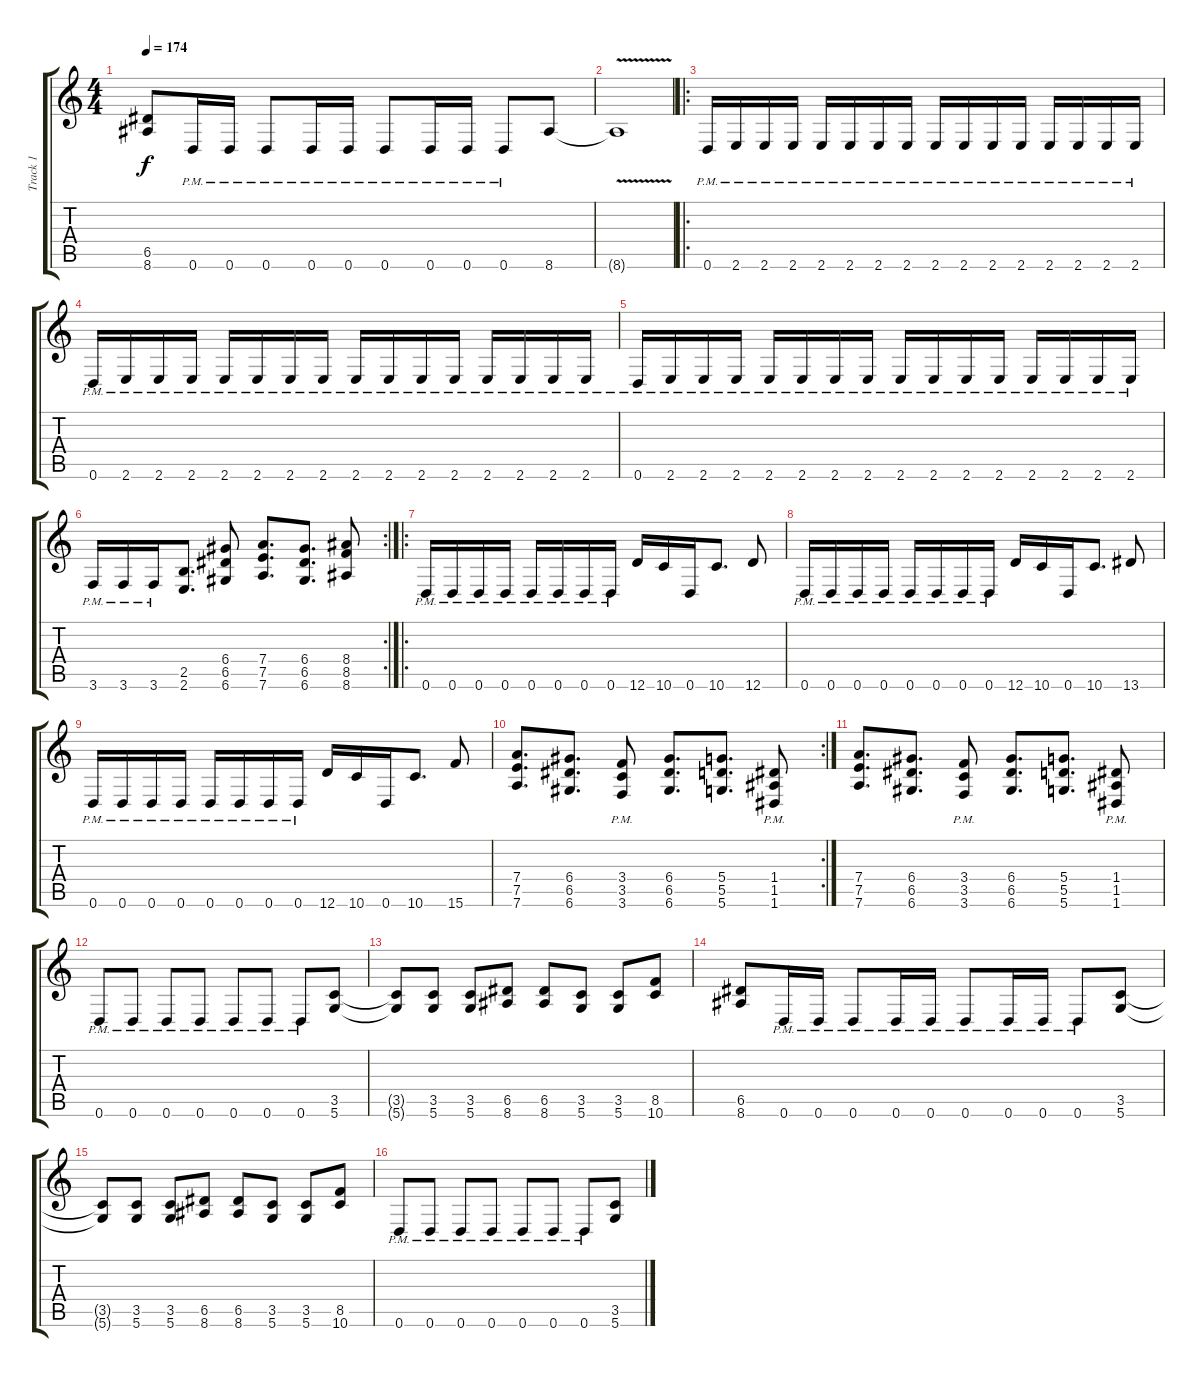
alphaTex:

\track ("Track 1" "Track 1") {instrument overdrivenguitar}
\staff {score tabs}
\tuning (E4 B3 G3 D3 A2 D2) {hide}
\ts (4 4)
\tempo 174
\clef g2
\ks c
(6.5 8.6).8{dy f} 0.6{pm}.16 0.6{pm}.16 0.6{pm}.8 0.6{pm}.16 0.6{pm}.16 0.6{pm}.8 0.6{pm}.16 0.6{pm}.16 0.6{pm}.8 8.6.8 |
8.6{v t}.1 |
\ro
0.6{pm}.16 2.6{pm}.16 2.6{pm}.16 2.6{pm}.16 2.6{pm}.16 2.6{pm}.16 2.6{pm}.16 2.6{pm}.16 2.6{pm}.16 2.6{pm}.16 2.6{pm}.16 2.6{pm}.16 2.6{pm}.16 2.6{pm}.16 2.6{pm}.16 2.6{pm}.16 |
0.6{pm}.16 2.6{pm}.16 2.6{pm}.16 2.6{pm}.16 2.6{pm}.16 2.6{pm}.16 2.6{pm}.16 2.6{pm}.16 2.6{pm}.16 2.6{pm}.16 2.6{pm}.16 2.6{pm}.16 2.6{pm}.16 2.6{pm}.16 2.6{pm}.16 2.6{pm}.16 |
0.6{pm}.16 2.6{pm}.16 2.6{pm}.16 2.6{pm}.16 2.6{pm}.16 2.6{pm}.16 2.6{pm}.16 2.6{pm}.16 2.6{pm}.16 2.6{pm}.16 2.6{pm}.16 2.6{pm}.16 2.6{pm}.16 2.6{pm}.16 2.6{pm}.16 2.6{pm}.16 |
\rc 2
3.6{pm}.16 3.6{pm}.16 3.6{pm}.16 (2.5 2.6).8{d} (6.4 6.5 6.6).8 (7.4 7.5 7.6).8{d} (6.4 6.5 6.6).8{d} (8.4 8.5 8.6).8 |
\ro
0.6{pm}.16 0.6{pm}.16 0.6{pm}.16 0.6{pm}.16 0.6{pm}.16 0.6{pm}.16 0.6{pm}.16 0.6{pm}.16 12.6.16 10.6.16 0.6.16 10.6.8{d} 12.6.8 |
0.6{pm}.16 0.6{pm}.16 0.6{pm}.16 0.6{pm}.16 0.6{pm}.16 0.6{pm}.16 0.6{pm}.16 0.6{pm}.16 12.6.16 10.6.16 0.6.16 10.6.8{d} 13.6.8 |
0.6{pm}.16 0.6{pm}.16 0.6{pm}.16 0.6{pm}.16 0.6{pm}.16 0.6{pm}.16 0.6{pm}.16 0.6{pm}.16 12.6.16 10.6.16 0.6.16 10.6.8{d} 15.6.8 |
\rc 2
(7.4 7.5 7.6).8{d} (6.4 6.5 6.6).8{d} (3.4 3.5 3.6{pm}).8 (6.4 6.5 6.6).8{d} (5.4 5.5 5.6).8{d} (1.4 1.5{pm} 1.6).8 |
(7.4 7.5 7.6).8{d} (6.4 6.5 6.6).8{d} (3.4 3.5 3.6{pm}).8 (6.4 6.5 6.6).8{d} (5.4 5.5 5.6).8{d} (1.4 1.5{pm} 1.6).8 |
0.6{pm}.8 0.6{pm}.8 0.6{pm}.8 0.6{pm}.8 0.6{pm}.8 0.6{pm}.8 0.6{pm}.8 (3.5 5.6).8 |
(3.5{t} 5.6{t}).8 (3.5 5.6).8 (3.5 5.6).8 (6.5 8.6).8 (6.5 8.6).8 (3.5 5.6).8 (3.5 5.6).8 (8.5 10.6).8 |
(6.5 8.6).8 0.6{pm}.16 0.6{pm}.16 0.6{pm}.8 0.6{pm}.16 0.6{pm}.16 0.6{pm}.8 0.6{pm}.16 0.6{pm}.16 0.6{pm}.8 (3.5 5.6).8 |
(3.5{t} 5.6{t}).8 (3.5 5.6).8 (3.5 5.6).8 (6.5 8.6).8 (6.5 8.6).8 (3.5 5.6).8 (3.5 5.6).8 (8.5 10.6).8 |
0.6{pm}.8 0.6{pm}.8 0.6{pm}.8 0.6{pm}.8 0.6{pm}.8 0.6{pm}.8 0.6{pm}.8 (3.5 5.6).8
